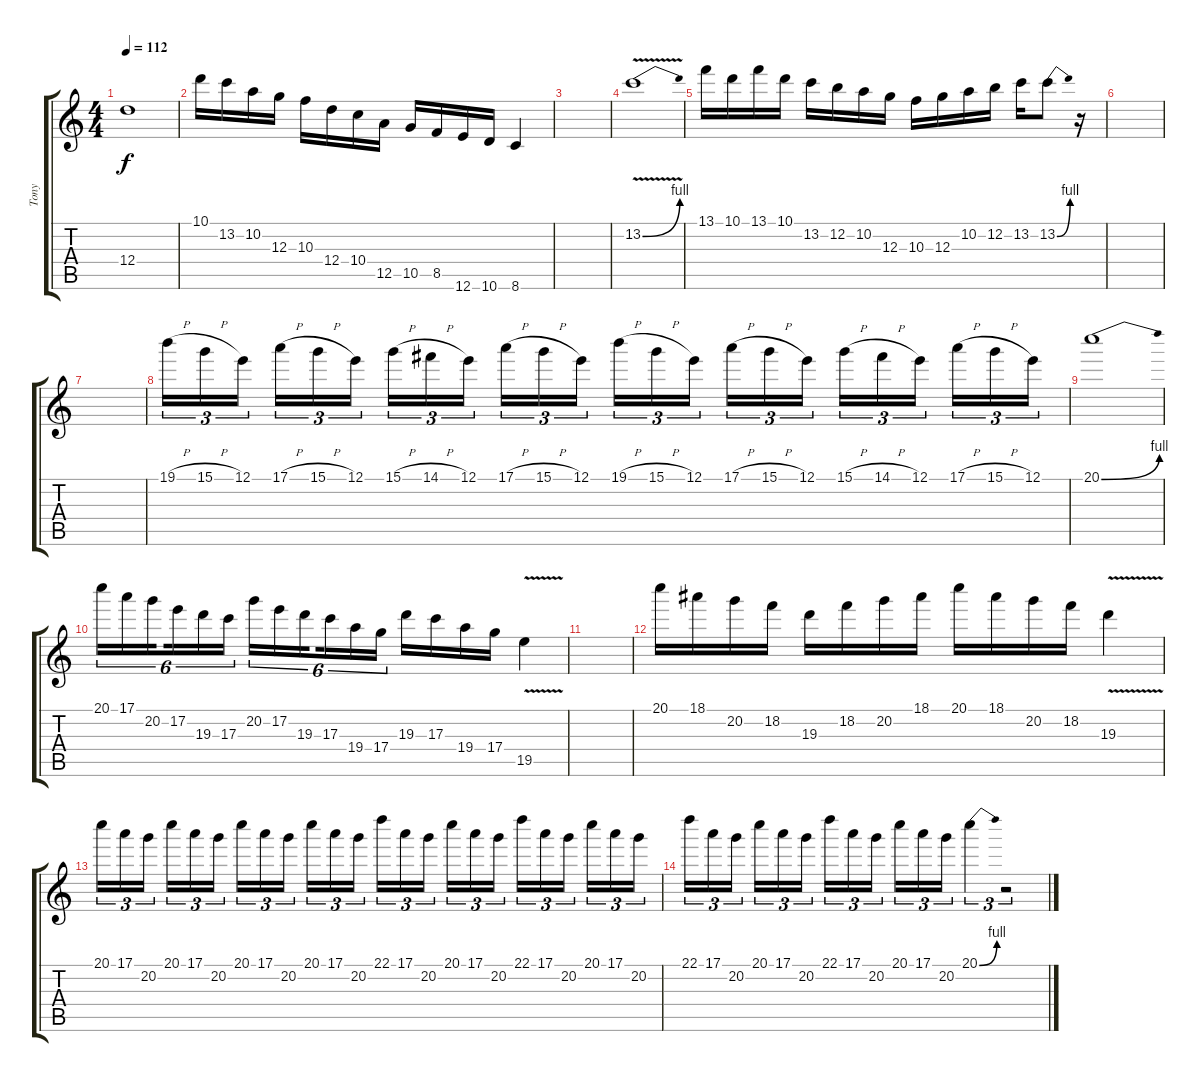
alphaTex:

\track ("Tony" "Tony") {instrument distortionguitar}
\staff {score tabs}
\tuning (E4 B3 G3 D3 A2 E2) {hide}
\ts (4 4)
\tempo 112
\clef g2
\ks c
12.4.1{dy f} |
10.1.16 13.2.16 10.2.16 12.3.16 10.3.16 12.4.16 10.4.16 12.5.16 10.5.16 8.5.16 12.6.16 10.6.16 8.6.4 |
|
13.2{be (bend 0 0 60 4) v}.1 |
13.1.16 10.1.16 13.1.16 10.1.16 13.2.16 12.2.16 10.2.16 12.3.16 10.3.16 12.3.16 10.2.16 12.2.16 13.2.16 13.2{be (bend 0 0 60 4)}.8 r.16 |
|
|
19.1{h}.16{tu (3 2)} 15.1{h}.16{tu (3 2)} 12.1.16{tu (3 2) beam splitsecondary} 17.1{h}.16{tu (3 2)} 15.1{h}.16{tu (3 2)} 12.1.16{tu (3 2)} 15.1{h}.16{tu (3 2)} 14.1{h}.16{tu (3 2)} 12.1.16{tu (3 2) beam splitsecondary} 17.1{h}.16{tu (3 2)} 15.1{h}.16{tu (3 2)} 12.1.16{tu (3 2)} 19.1{h}.16{tu (3 2)} 15.1{h}.16{tu (3 2)} 12.1.16{tu (3 2) beam splitsecondary} 17.1{h}.16{tu (3 2)} 15.1{h}.16{tu (3 2)} 12.1.16{tu (3 2)} 15.1{h}.16{tu (3 2)} 14.1{h}.16{tu (3 2)} 12.1.16{tu (3 2) beam splitsecondary} 17.1{h}.16{tu (3 2)} 15.1{h}.16{tu (3 2)} 12.1.16{tu (3 2)} |
20.1{be (bend 0 0 60 4)}.1 |
20.1.16{tu (6 4)} 17.1.16{tu (6 4)} 20.2.16{tu (6 4) beam splitsecondary} 17.2.16{tu (6 4)} 19.3.16{tu (6 4)} 17.3.16{tu (6 4)} 20.2.16{tu (6 4)} 17.2.16{tu (6 4)} 19.3.16{tu (6 4) beam splitsecondary} 17.3.16{tu (6 4)} 19.4.16{tu (6 4)} 17.4.16{tu (6 4)} 19.3.16 17.3.16 19.4.16 17.4.16 19.5{v}.4 |
|
20.1.16 18.1.16 20.2.16 18.2.16 19.3.16 18.2.16 20.2.16 18.1.16 20.1.16 18.1.16 20.2.16 18.2.16 19.3{v}.4 |
20.1.16{tu (3 2)} 17.1.16{tu (3 2)} 20.2.16{tu (3 2) beam splitsecondary} 20.1.16{tu (3 2)} 17.1.16{tu (3 2)} 20.2.16{tu (3 2)} 20.1.16{tu (3 2)} 17.1.16{tu (3 2)} 20.2.16{tu (3 2) beam splitsecondary} 20.1.16{tu (3 2)} 17.1.16{tu (3 2)} 20.2.16{tu (3 2)} 22.1.16{tu (3 2)} 17.1.16{tu (3 2)} 20.2.16{tu (3 2) beam splitsecondary} 20.1.16{tu (3 2)} 17.1.16{tu (3 2)} 20.2.16{tu (3 2)} 22.1.16{tu (3 2)} 17.1.16{tu (3 2)} 20.2.16{tu (3 2) beam splitsecondary} 20.1.16{tu (3 2)} 17.1.16{tu (3 2)} 20.2.16{tu (3 2)} |
22.1.16{tu (3 2)} 17.1.16{tu (3 2)} 20.2.16{tu (3 2) beam splitsecondary} 20.1.16{tu (3 2)} 17.1.16{tu (3 2)} 20.2.16{tu (3 2)} 22.1.16{tu (3 2)} 17.1.16{tu (3 2)} 20.2.16{tu (3 2) beam splitsecondary} 20.1.16{tu (3 2)} 17.1.16{tu (3 2)} 20.2.16{tu (3 2)} 20.1{be (bend 0 0 60 4)}.4{tu (3 2)} r.2{tu (3 2)}
